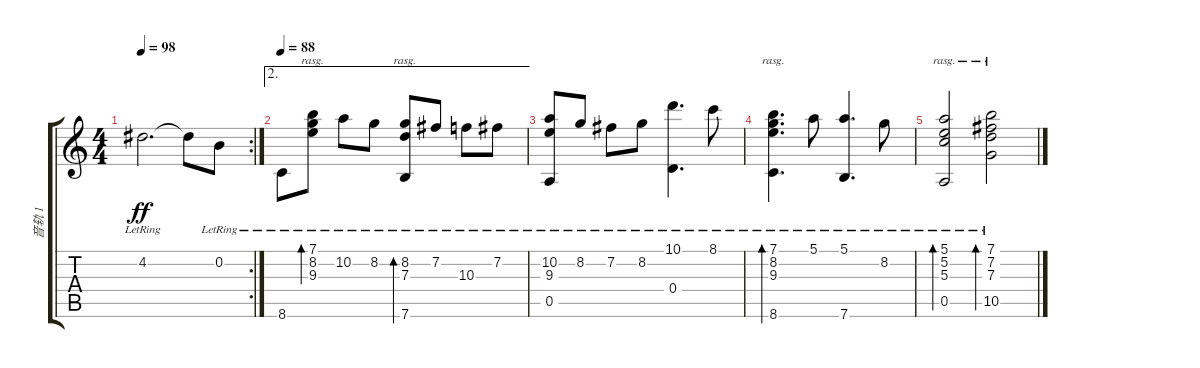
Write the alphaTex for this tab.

\track ("音轨 1" "音轨 1") {instrument acousticguitarsteel}
\staff {score tabs}
\tuning (E4 B3 G3 D3 A2 E2) {hide}
\rc 2
\ts (4 4)
\tempo 98
\clef g2
\ks c
4.2{lr}.2{d dy ff} 4.2{t}.8 0.2{lr}.8 |
\ae 2
\tempo 88
8.6{lr}.8 (7.1{lr} 8.2{lr} 9.3{lr}).8{bd 480 rasg ii} 10.2{lr}.8 8.2{lr}.8 (8.2{lr} 7.3{lr} 7.6{lr}).8{bd 480 rasg ii} 7.2{lr}.8 10.3{lr}.8 7.2{lr}.8 |
(10.2{lr} 9.3{lr} 0.5{lr}).8 8.2{lr}.8 7.2{lr}.8 8.2{lr}.8 (10.1{lr} 0.4{lr}).4{d} 8.1{lr}.8 |
(7.1{lr} 8.2{lr} 9.3{lr} 8.6{lr}).4{d bd 480 rasg ii} 5.1{lr}.8 (5.1{lr} 7.6{lr}).4{d} 8.2{lr}.8 |
(5.1{lr} 5.2{lr} 5.3{lr} 0.5{lr}).2{bd 240 rasg ii} (7.1{lr} 7.2{lr} 7.3{lr} 10.5{lr}).2{bd 480 rasg ii}
